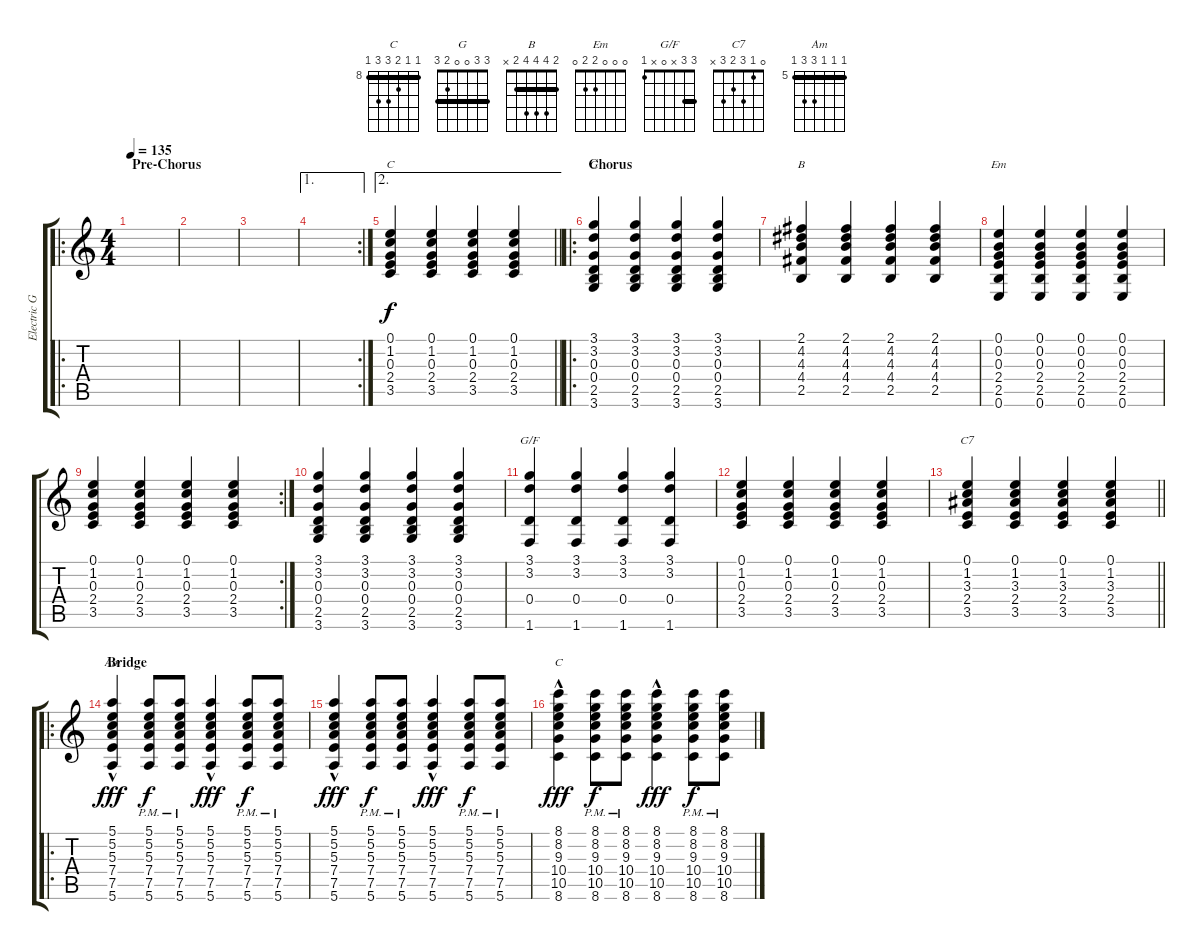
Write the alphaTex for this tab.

\track ("Electric Guitar" "Electric G") {instrument distortionguitar}
\staff {score tabs}
\tuning (E4 B3 G3 D3 A2 E2) {hide}
\chord ("C" 0 1 0 2 3 x)
\chord ("G" 3 3 0 0 2 3) {barre 3}
\chord ("B" 2 4 4 4 2 x) {barre 2}
\chord ("Em" 0 0 0 2 2 0)
\chord ("G/F" 3 3 x 0 x 1) {barre 3}
\chord ("C7" 0 1 3 2 3 x)
\chord ("Am" 5 5 5 7 7 5) {firstfret 5 barre 5}
\chord ("C" 8 8 9 10 10 8) {firstfret 8 barre 8}
\ro
\ts (4 4)
\section ("" "Pre-Chorus")
\tempo 135
\clef g2
\ks c
|
|
|
\ae 1
\rc 2
|
\ae 2
\barLineRight lightlight
(0.1 1.2 0.3 2.4 3.5).4{ch "C"} (0.1 1.2 0.3 2.4 3.5).4 (0.1 1.2 0.3 2.4 3.5).4 (0.1 1.2 0.3 2.4 3.5).4 |
\ro
\section ("" "Chorus")
(3.1 3.2 0.3 0.4 2.5 3.6).4{ch "G"} (3.1 3.2 0.3 0.4 2.5 3.6).4 (3.1 3.2 0.3 0.4 2.5 3.6).4 (3.1 3.2 0.3 0.4 2.5 3.6).4 |
(2.1 4.2 4.3 4.4 2.5).4{ch "B"} (2.1 4.2 4.3 4.4 2.5).4 (2.1 4.2 4.3 4.4 2.5).4 (2.1 4.2 4.3 4.4 2.5).4 |
(0.1 0.2 0.3 2.4 2.5 0.6).4{ch "Em"} (0.1 0.2 0.3 2.4 2.5 0.6).4 (0.1 0.2 0.3 2.4 2.5 0.6).4 (0.1 0.2 0.3 2.4 2.5 0.6).4 |
\rc 2
(0.1 1.2 0.3 2.4 3.5).4 (0.1 1.2 0.3 2.4 3.5).4 (0.1 1.2 0.3 2.4 3.5).4 (0.1 1.2 0.3 2.4 3.5).4 |
(3.1 3.2 0.3 0.4 2.5 3.6).4 (3.1 3.2 0.3 0.4 2.5 3.6).4 (3.1 3.2 0.3 0.4 2.5 3.6).4 (3.1 3.2 0.3 0.4 2.5 3.6).4 |
(3.1 3.2 0.4 1.6).4{ch "G/F"} (3.1 3.2 0.4 1.6).4 (3.1 3.2 0.4 1.6).4 (3.1 3.2 0.4 1.6).4 |
(0.1 1.2 0.3 2.4 3.5).4 (0.1 1.2 0.3 2.4 3.5).4 (0.1 1.2 0.3 2.4 3.5).4 (0.1 1.2 0.3 2.4 3.5).4 |
\barLineRight lightlight
(0.1 1.2 3.3 2.4 3.5).4{ch "C7"} (0.1 1.2 3.3 2.4 3.5).4 (0.1 1.2 3.3 2.4 3.5).4 (0.1 1.2 3.3 2.4 3.5).4 |
\ro
\section ("" "Bridge")
(5.1{hac} 5.2{hac} 5.3{hac} 7.4{hac} 7.5{hac} 5.6{hac}).4{ch "Am" dy fff} (5.1{pm} 5.2{pm} 5.3{pm} 7.4{pm} 7.5{pm} 5.6{pm}).8{dy f} (5.1{pm} 5.2{pm} 5.3{pm} 7.4{pm} 7.5{pm} 5.6{pm}).8 (5.1{hac} 5.2{hac} 5.3{hac} 7.4{hac} 7.5{hac} 5.6{hac}).4{dy fff} (5.1{pm} 5.2{pm} 5.3{pm} 7.4{pm} 7.5{pm} 5.6{pm}).8{dy f} (5.1{pm} 5.2{pm} 5.3{pm} 7.4{pm} 7.5{pm} 5.6{pm}).8 |
(5.1{hac} 5.2{hac} 5.3{hac} 7.4{hac} 7.5{hac} 5.6{hac}).4{dy fff} (5.1{pm} 5.2{pm} 5.3{pm} 7.4{pm} 7.5{pm} 5.6{pm}).8{dy f} (5.1{pm} 5.2{pm} 5.3{pm} 7.4{pm} 7.5{pm} 5.6{pm}).8 (5.1{hac} 5.2{hac} 5.3{hac} 7.4{hac} 7.5{hac} 5.6{hac}).4{dy fff} (5.1{pm} 5.2{pm} 5.3{pm} 7.4{pm} 7.5{pm} 5.6{pm}).8{dy f} (5.1{pm} 5.2{pm} 5.3{pm} 7.4{pm} 7.5{pm} 5.6{pm}).8 |
(8.1{hac} 8.2{hac} 9.3{hac} 10.4{hac} 10.5{hac} 8.6{hac}).4{ch "C" dy fff} (8.1{pm} 8.2{pm} 9.3{pm} 10.4{pm} 10.5{pm} 8.6{pm}).8{dy f} (8.1{pm} 8.2{pm} 9.3{pm} 10.4{pm} 10.5{pm} 8.6{pm}).8 (8.1{hac} 8.2{hac} 9.3{hac} 10.4{hac} 10.5{hac} 8.6{hac}).4{dy fff} (8.1{pm} 8.2{pm} 9.3{pm} 10.4{pm} 10.5{pm} 8.6{pm}).8{dy f} (8.1{pm} 8.2{pm} 9.3{pm} 10.4{pm} 10.5{pm} 8.6{pm}).8
